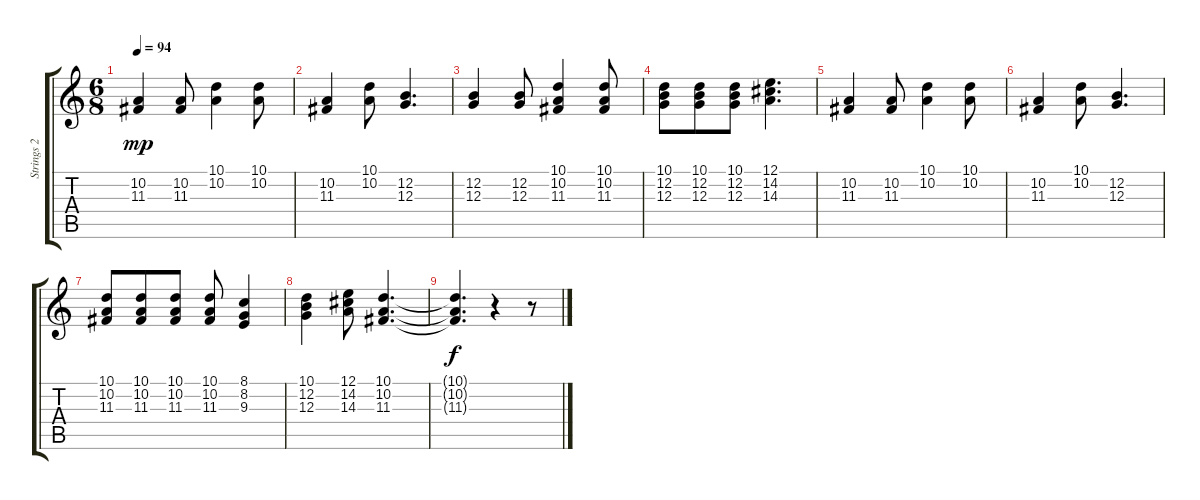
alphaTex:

\track ("Strings 2" "Strings 2") {instrument stringensemble2}
\staff {score tabs}
\tuning (E4 B3 G3 D3 A2 E2) {hide}
\ts (6 8)
\tempo 94
\clef g2
\ks c
(10.2 11.3).4{dy mp} (10.2 11.3).8 (10.1 10.2).4 (10.1 10.2).8 |
(10.2 11.3).4 (10.1 10.2).8 (12.2 12.3).4{d} |
(12.2 12.3).4 (12.2 12.3).8 (10.1 10.2 11.3).4 (10.1 10.2 11.3).8 |
(10.1 12.2 12.3).8 (10.1 12.2 12.3).8 (10.1 12.2 12.3).8 (12.1 14.2 14.3).4{d} |
(10.2 11.3).4 (10.2 11.3).8 (10.1 10.2).4 (10.1 10.2).8 |
(10.2 11.3).4 (10.1 10.2).8 (12.2 12.3).4{d} |
(10.1 10.2 11.3).8 (10.1 10.2 11.3).8 (10.1 10.2 11.3).8 (10.1 10.2 11.3).8 (8.1 8.2 9.3).4 |
(10.1 12.2 12.3).4 (12.1 14.2 14.3).8 (10.1 10.2 11.3).4{d} |
(10.1{t} 10.2{t} 11.3{t}).4{d dy f} r.4 r.8
